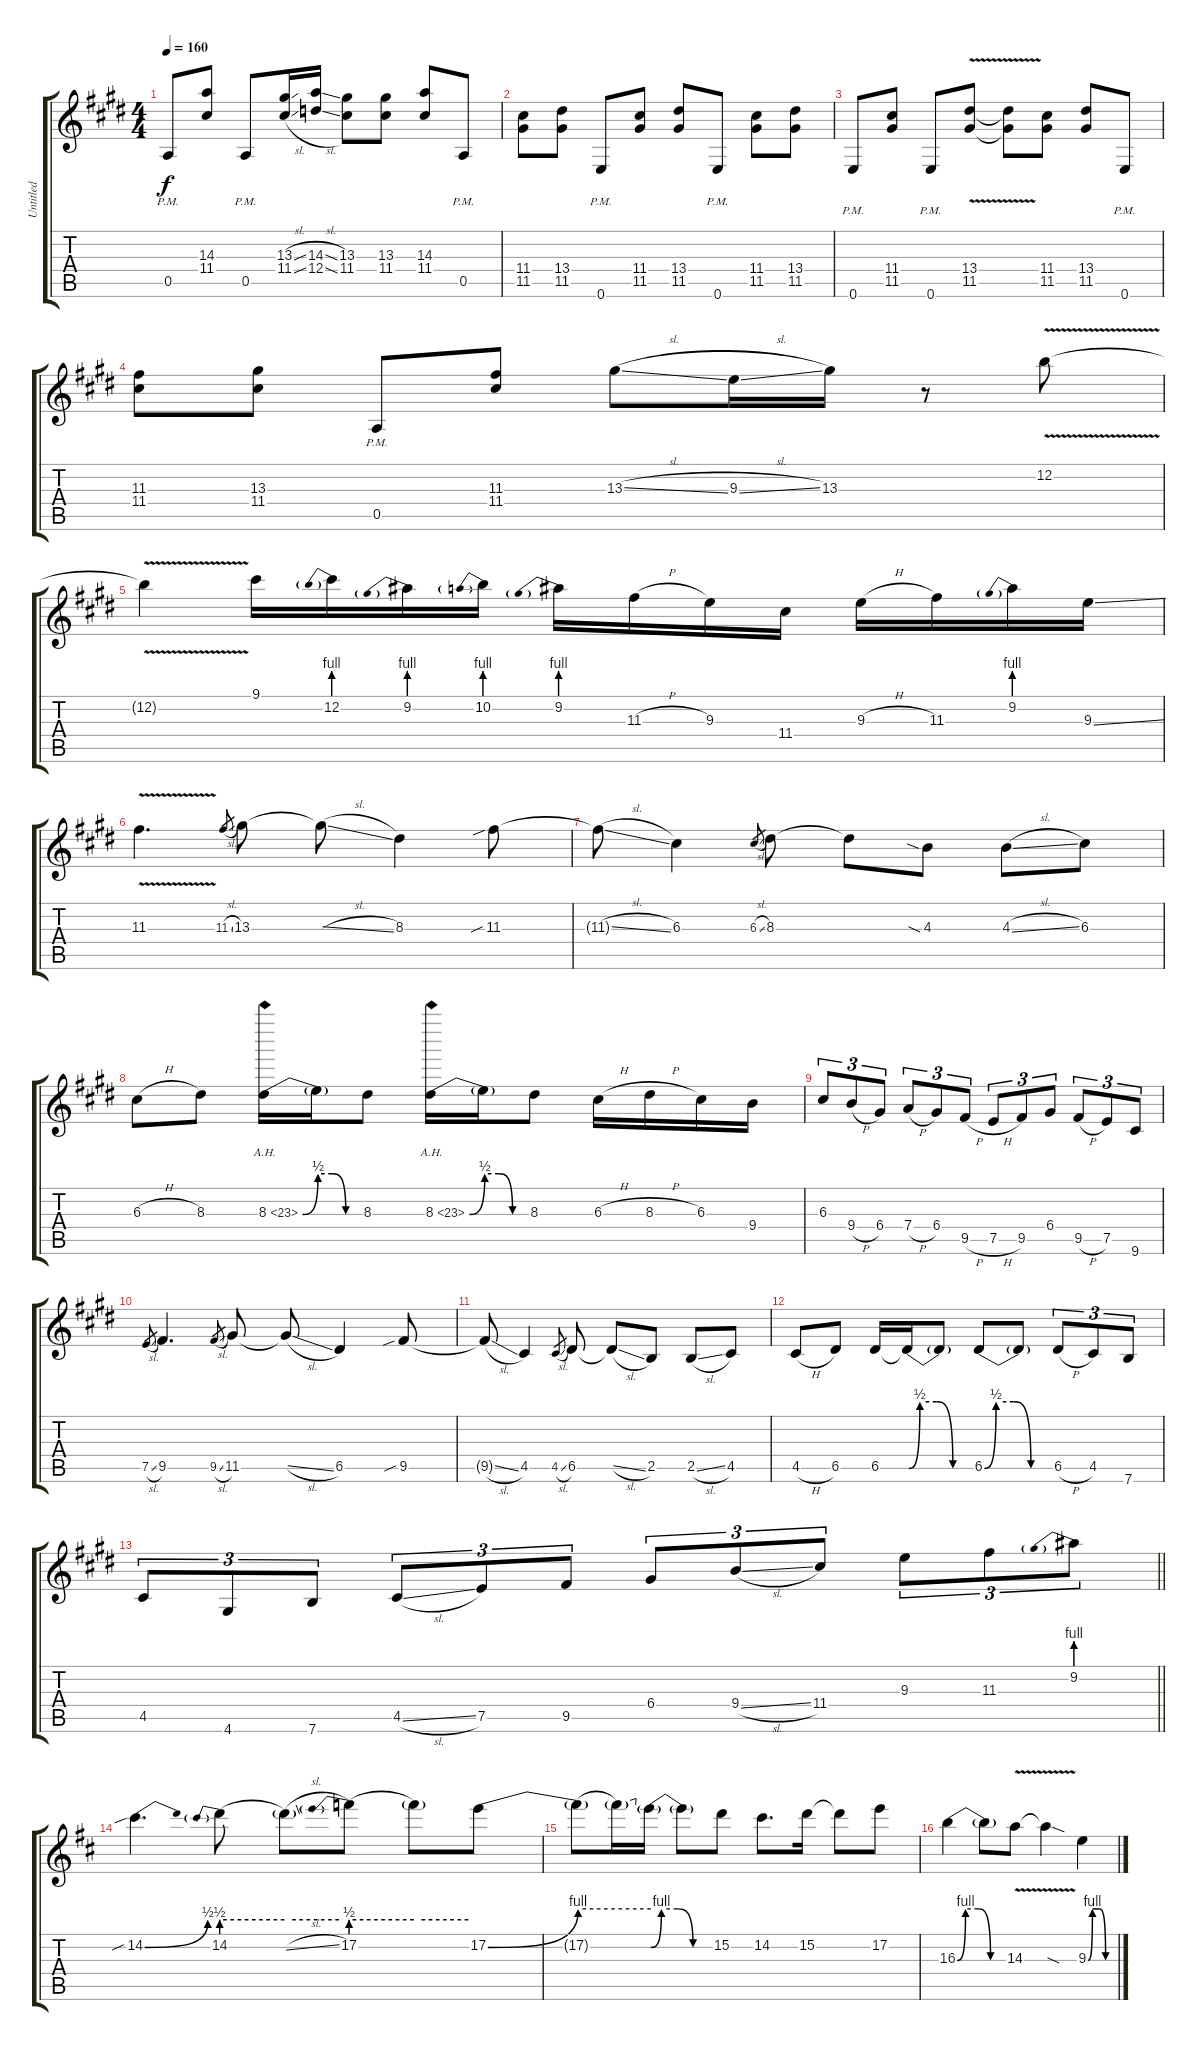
\track ("Untitled" "Untitled") {instrument distortionguitar}
\staff {score tabs}
\tuning (E4 B3 G3 D3 A2 E2) {hide}
\ts (4 4)
\tempo 160
\clef g2
\ks c#minor
0.5{pm}.8{dy f} (14.3 11.4).8 0.5{pm}.8 (13.3{sl} 11.4{sl}).16 (14.3{sl} 12.4{sl}).16 (13.3 11.4).8 (13.3 11.4).8 (14.3 11.4).8 0.5{pm}.8 |
\ks e
(11.4 11.5).8 (13.4 11.5).8 0.6{pm}.8 (11.4 11.5).8 (13.4 11.5).8 0.6{pm}.8 (11.4 11.5).8 (13.4 11.5).8 |
\ks c#minor
0.6{pm}.8 (11.4 11.5).8 0.6{pm}.8 (13.4{v} 11.5{v}).8 (13.4{v t} 11.5{v t}).8 (11.4 11.5).8 (13.4 11.5).8 0.6{pm}.8 |
(11.3 11.4).8 (13.3 11.4).8 0.5{pm}.8 (11.3 11.4).8 13.3{sl}.8 9.3{sl}.16 13.3.16 r.8 12.2{v}.8 |
12.2{v t}.4 9.1.16 12.2{be (prebend 0 4 60 4)}.16 9.2{be (prebend 0 4 60 4)}.16 10.2{be (prebend 0 4 60 4)}.16 9.2{be (prebend 0 4 60 4)}.16 11.3{h}.16 9.3.16 11.4.16 9.3{h}.16 11.3.16 9.2{be (prebend 0 4 60 4)}.16 9.3{ss}.16 |
\ks e
11.3{v}.4{d} 11.3{sl}.8{gr} 13.3.8 13.3{sl t}.8 8.3.4 11.3{sib}.8 |
\ks c#minor
11.3{sl t}.8 6.3.4 6.3{sl}.8{gr} 8.3.8 8.3{t}.8 4.3{sia}.8 4.3{sl}.8 6.3.8 |
6.3{h}.8 8.3.8 8.3{be (bend 0 0 60 2) ah 15}.16 8.3{be (custom 0 2 20 2 40 0 60 0) t}.16 8.3.8 8.3{be (bend 0 0 60 2) ah 15}.16 8.3{be (custom 0 2 20 2 40 0 60 0) t}.16 8.3.8 6.3{h}.16 8.3{h}.16 6.3.16 9.4.16 |
6.3.8{tu (3 2)} 9.4{h}.8{tu (3 2)} 6.4.8{tu (3 2)} 7.4{h}.8{tu (3 2)} 6.4.8{tu (3 2)} 9.5{h}.8{tu (3 2)} 7.5{h}.8{tu (3 2)} 9.5.8{tu (3 2)} 6.4.8{tu (3 2)} 9.5{h}.8{tu (3 2)} 7.5.8{tu (3 2)} 9.6.8{tu (3 2)} |
\ks e
7.5{sl}.8{gr} 9.5.4{d} 9.5{sl}.8{gr} 11.5.8 11.5{sl t}.8 6.5.4 9.5{sib}.8 |
\ks c#minor
9.5{sl t}.8 4.5.4 4.5{sl}.8{gr} 6.5.8 6.5{sl t}.8 2.5.8 2.5{sl}.8 4.5.8 |
4.5{h}.8 6.5.8 6.5.16 6.5{be (custom 0 0 10 2 25 2 40 0 60 0) t}.16 6.5{t}.8 6.5{be (custom 0 0 10 2 25 2 40 0 60 0)}.8 6.5{t}.8 6.5{h}.8{tu (3 2)} 4.5.8{tu (3 2)} 7.6.8{tu (3 2)} |
\barLineRight lightlight
4.5.8{tu (3 2)} 4.6.8{tu (3 2)} 7.6.8{tu (3 2)} 4.5{sl}.8{tu (3 2)} 7.5.8{tu (3 2)} 9.5.8{tu (3 2)} 6.4.8{tu (3 2)} 9.4{sl}.8{tu (3 2)} 11.4.8{tu (3 2)} 9.3.8{tu (3 2)} 11.3.8{tu (3 2)} 9.2{be (prebend 0 4 60 4)}.8{tu (3 2)} |
\ks d
14.2{be (bend 0 0 60 2) sib}.4{d} 14.2{be (prebend 0 2 60 2)}.8 14.2{be (hold 0 2 60 2) sl t}.8 17.2{be (prebend 0 2 60 2)}.8 17.2{be (hold 0 2 60 2) t}.8 17.2{be (bend 0 0 60 4)}.8 |
17.2{be (hold 0 4 60 4) t}.8 17.2{t}.16 17.2{be (custom 0 0 10 4 25 4 40 0 60 0) t}.16 17.2{t}.8 15.2.8 14.2.8{d} 15.2.16 15.2{t}.8 17.2.8 |
16.3{be (custom 0 0 10 4 25 4 40 0 60 0)}.4 16.3{t}.8 14.3{v}.8 14.3{sod t}.4 9.3{be (custom 0 0 10 4 25 4 40 0 60 0)}.4
